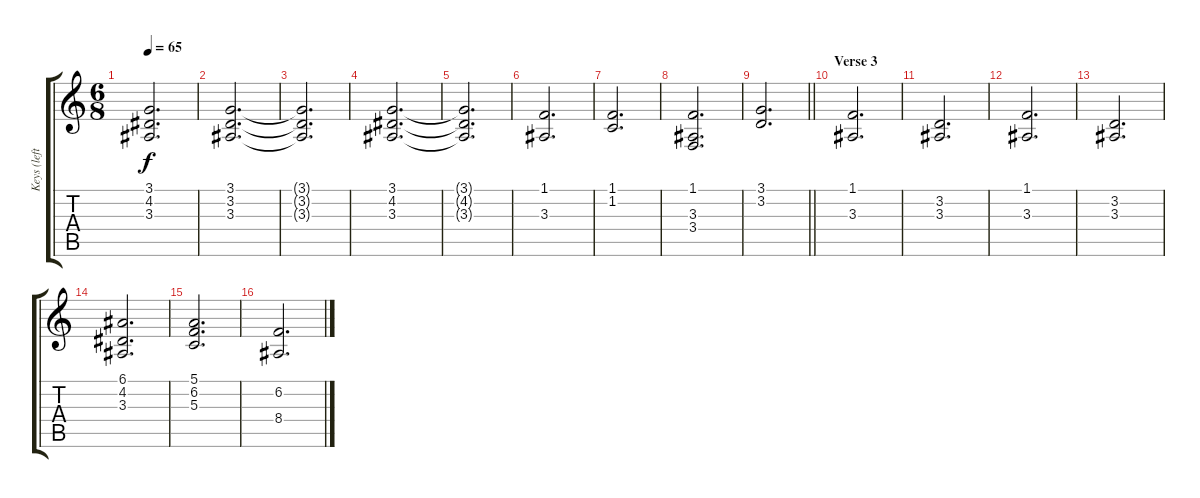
\track ("Keys (left hand)" "Keys (left") {instrument stringensemble1}
\staff {score tabs}
\tuning (E4 B3 G3 D3 A2 E2) {hide}
\ts (6 8)
\tempo 65
\clef g2
\ks c
(3.1{t} 4.2{t} 3.3{t}).2{d dy f} |
(3.1 3.2 3.3).2{d} |
(3.1{t} 3.2{t} 3.3{t}).2{d} |
(3.1 4.2 3.3).2{d} |
(3.1{t} 4.2{t} 3.3{t}).2{d} |
(1.1 3.3).2{d} |
(1.1 1.2).2{d} |
(1.1 3.3 3.4).2{d} |
\barLineRight lightlight
(3.1 3.2).2{d} |
\section ("" "Verse 3")
(1.1 3.3).2{d} |
(3.2 3.3).2{d} |
(1.1 3.3).2{d} |
(3.2 3.3).2{d} |
(6.1 4.2 3.3).2{d} |
(5.1 6.2 5.3).2{d} |
(6.2 8.4).2{d}
